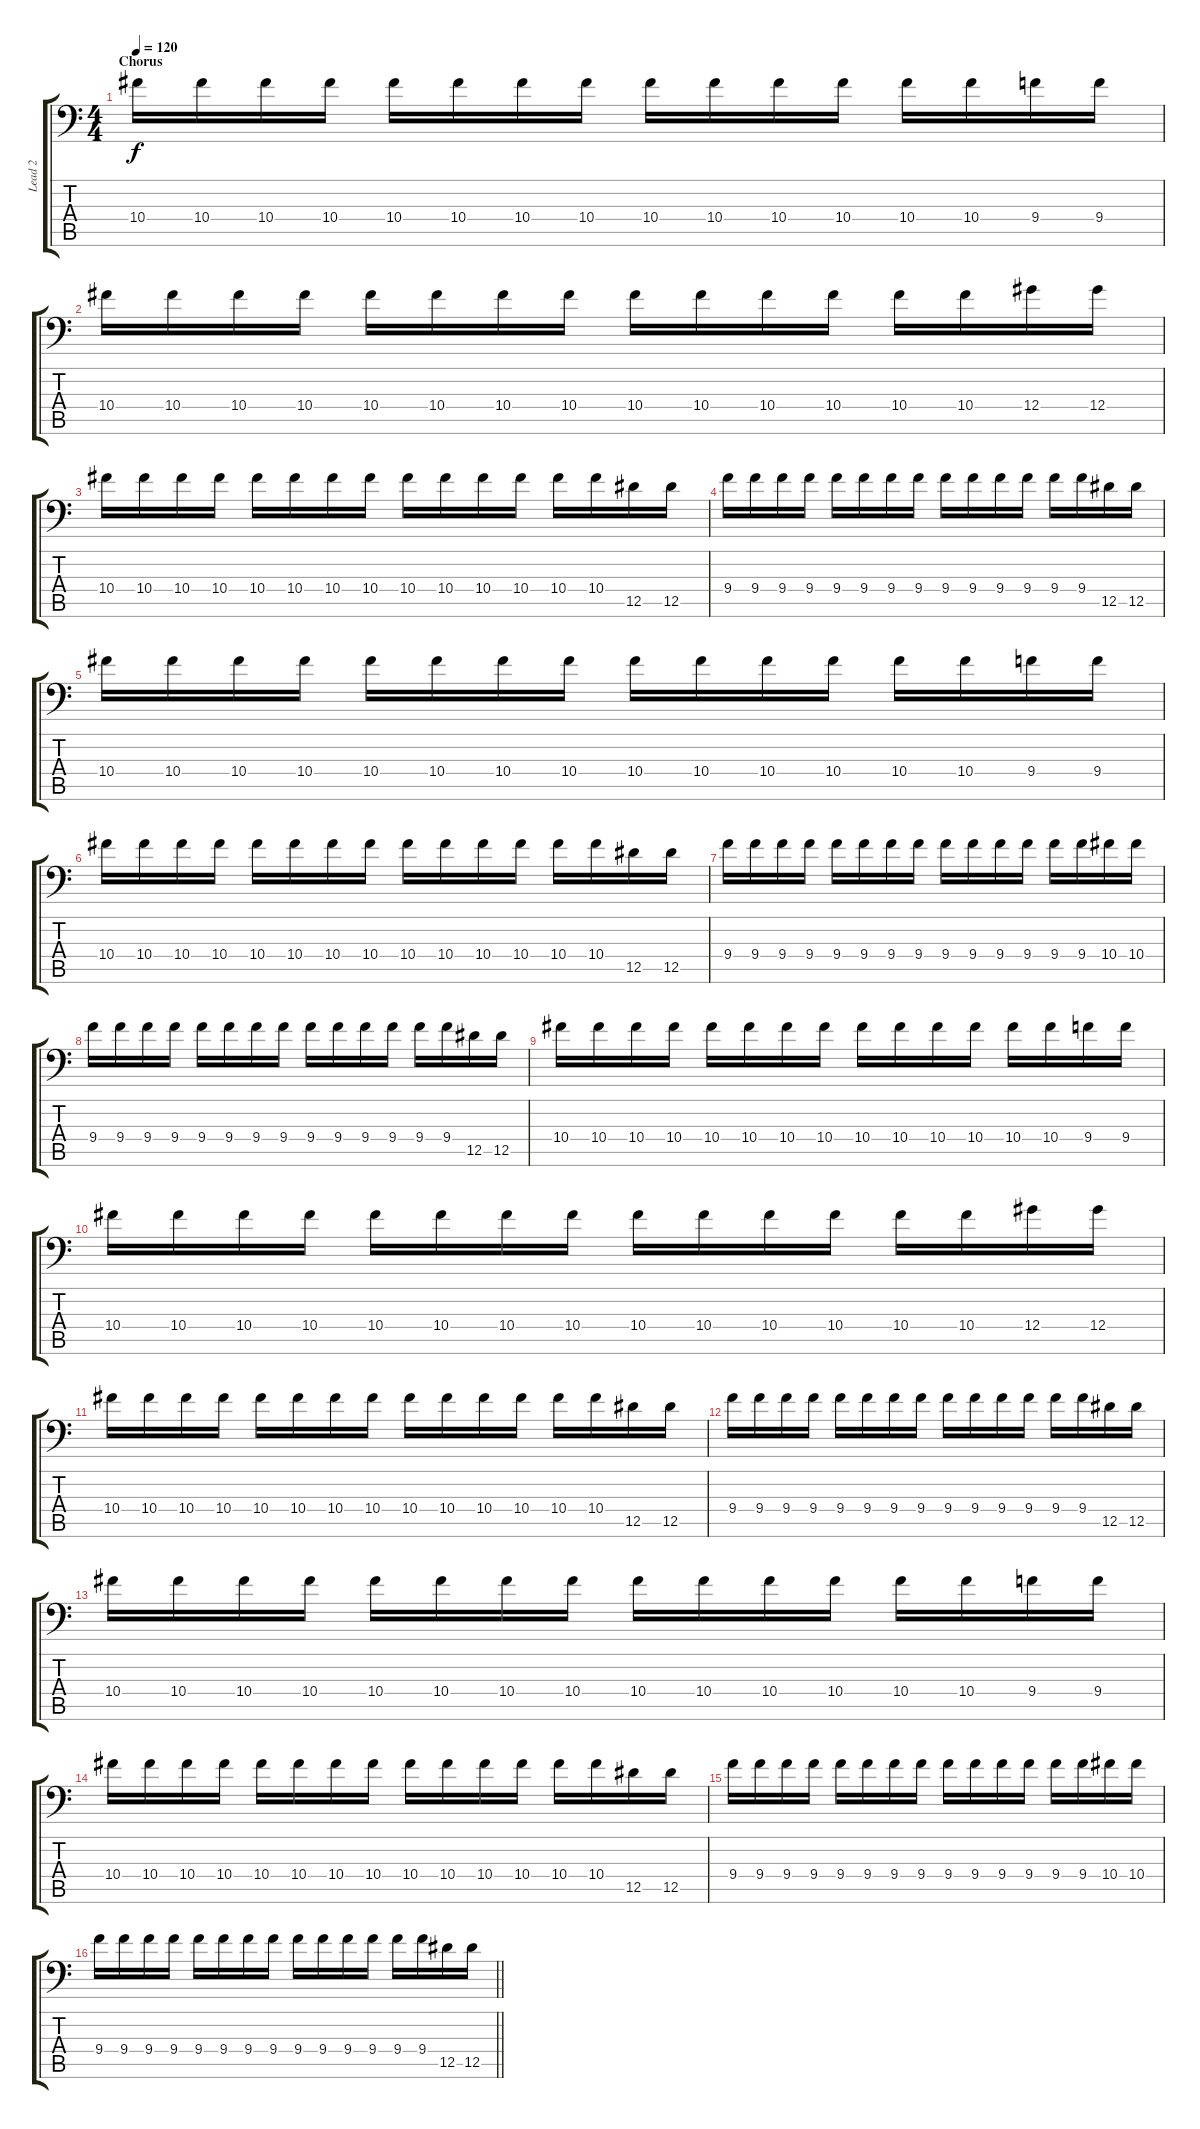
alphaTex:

\track ("Lead 2" "Lead 2") {instrument overdrivenguitar}
\staff {score tabs}
\tuning (Bb3 F3 Db3 Ab2 Eb2 Bb1) {hide}
\ts (4 4)
\section ("" "Chorus")
\tempo 120
\clef f4
\ks c
10.4.16{dy f} 10.4.16 10.4.16 10.4.16 10.4.16 10.4.16 10.4.16 10.4.16 10.4.16 10.4.16 10.4.16 10.4.16 10.4.16 10.4.16 9.4.16 9.4.16 |
10.4.16 10.4.16 10.4.16 10.4.16 10.4.16 10.4.16 10.4.16 10.4.16 10.4.16 10.4.16 10.4.16 10.4.16 10.4.16 10.4.16 12.4.16 12.4.16 |
10.4.16 10.4.16 10.4.16 10.4.16 10.4.16 10.4.16 10.4.16 10.4.16 10.4.16 10.4.16 10.4.16 10.4.16 10.4.16 10.4.16 12.5.16 12.5.16 |
9.4.16 9.4.16 9.4.16 9.4.16 9.4.16 9.4.16 9.4.16 9.4.16 9.4.16 9.4.16 9.4.16 9.4.16 9.4.16 9.4.16 12.5.16 12.5.16 |
10.4.16 10.4.16 10.4.16 10.4.16 10.4.16 10.4.16 10.4.16 10.4.16 10.4.16 10.4.16 10.4.16 10.4.16 10.4.16 10.4.16 9.4.16 9.4.16 |
10.4.16 10.4.16 10.4.16 10.4.16 10.4.16 10.4.16 10.4.16 10.4.16 10.4.16 10.4.16 10.4.16 10.4.16 10.4.16 10.4.16 12.5.16 12.5.16 |
9.4.16 9.4.16 9.4.16 9.4.16 9.4.16 9.4.16 9.4.16 9.4.16 9.4.16 9.4.16 9.4.16 9.4.16 9.4.16 9.4.16 10.4.16 10.4.16 |
9.4.16 9.4.16 9.4.16 9.4.16 9.4.16 9.4.16 9.4.16 9.4.16 9.4.16 9.4.16 9.4.16 9.4.16 9.4.16 9.4.16 12.5.16 12.5.16 |
10.4.16 10.4.16 10.4.16 10.4.16 10.4.16 10.4.16 10.4.16 10.4.16 10.4.16 10.4.16 10.4.16 10.4.16 10.4.16 10.4.16 9.4.16 9.4.16 |
10.4.16 10.4.16 10.4.16 10.4.16 10.4.16 10.4.16 10.4.16 10.4.16 10.4.16 10.4.16 10.4.16 10.4.16 10.4.16 10.4.16 12.4.16 12.4.16 |
10.4.16 10.4.16 10.4.16 10.4.16 10.4.16 10.4.16 10.4.16 10.4.16 10.4.16 10.4.16 10.4.16 10.4.16 10.4.16 10.4.16 12.5.16 12.5.16 |
9.4.16 9.4.16 9.4.16 9.4.16 9.4.16 9.4.16 9.4.16 9.4.16 9.4.16 9.4.16 9.4.16 9.4.16 9.4.16 9.4.16 12.5.16 12.5.16 |
10.4.16 10.4.16 10.4.16 10.4.16 10.4.16 10.4.16 10.4.16 10.4.16 10.4.16 10.4.16 10.4.16 10.4.16 10.4.16 10.4.16 9.4.16 9.4.16 |
10.4.16 10.4.16 10.4.16 10.4.16 10.4.16 10.4.16 10.4.16 10.4.16 10.4.16 10.4.16 10.4.16 10.4.16 10.4.16 10.4.16 12.5.16 12.5.16 |
9.4.16 9.4.16 9.4.16 9.4.16 9.4.16 9.4.16 9.4.16 9.4.16 9.4.16 9.4.16 9.4.16 9.4.16 9.4.16 9.4.16 10.4.16 10.4.16 |
\barLineRight lightlight
9.4.16 9.4.16 9.4.16 9.4.16 9.4.16 9.4.16 9.4.16 9.4.16 9.4.16 9.4.16 9.4.16 9.4.16 9.4.16 9.4.16 12.5.16 12.5.16
